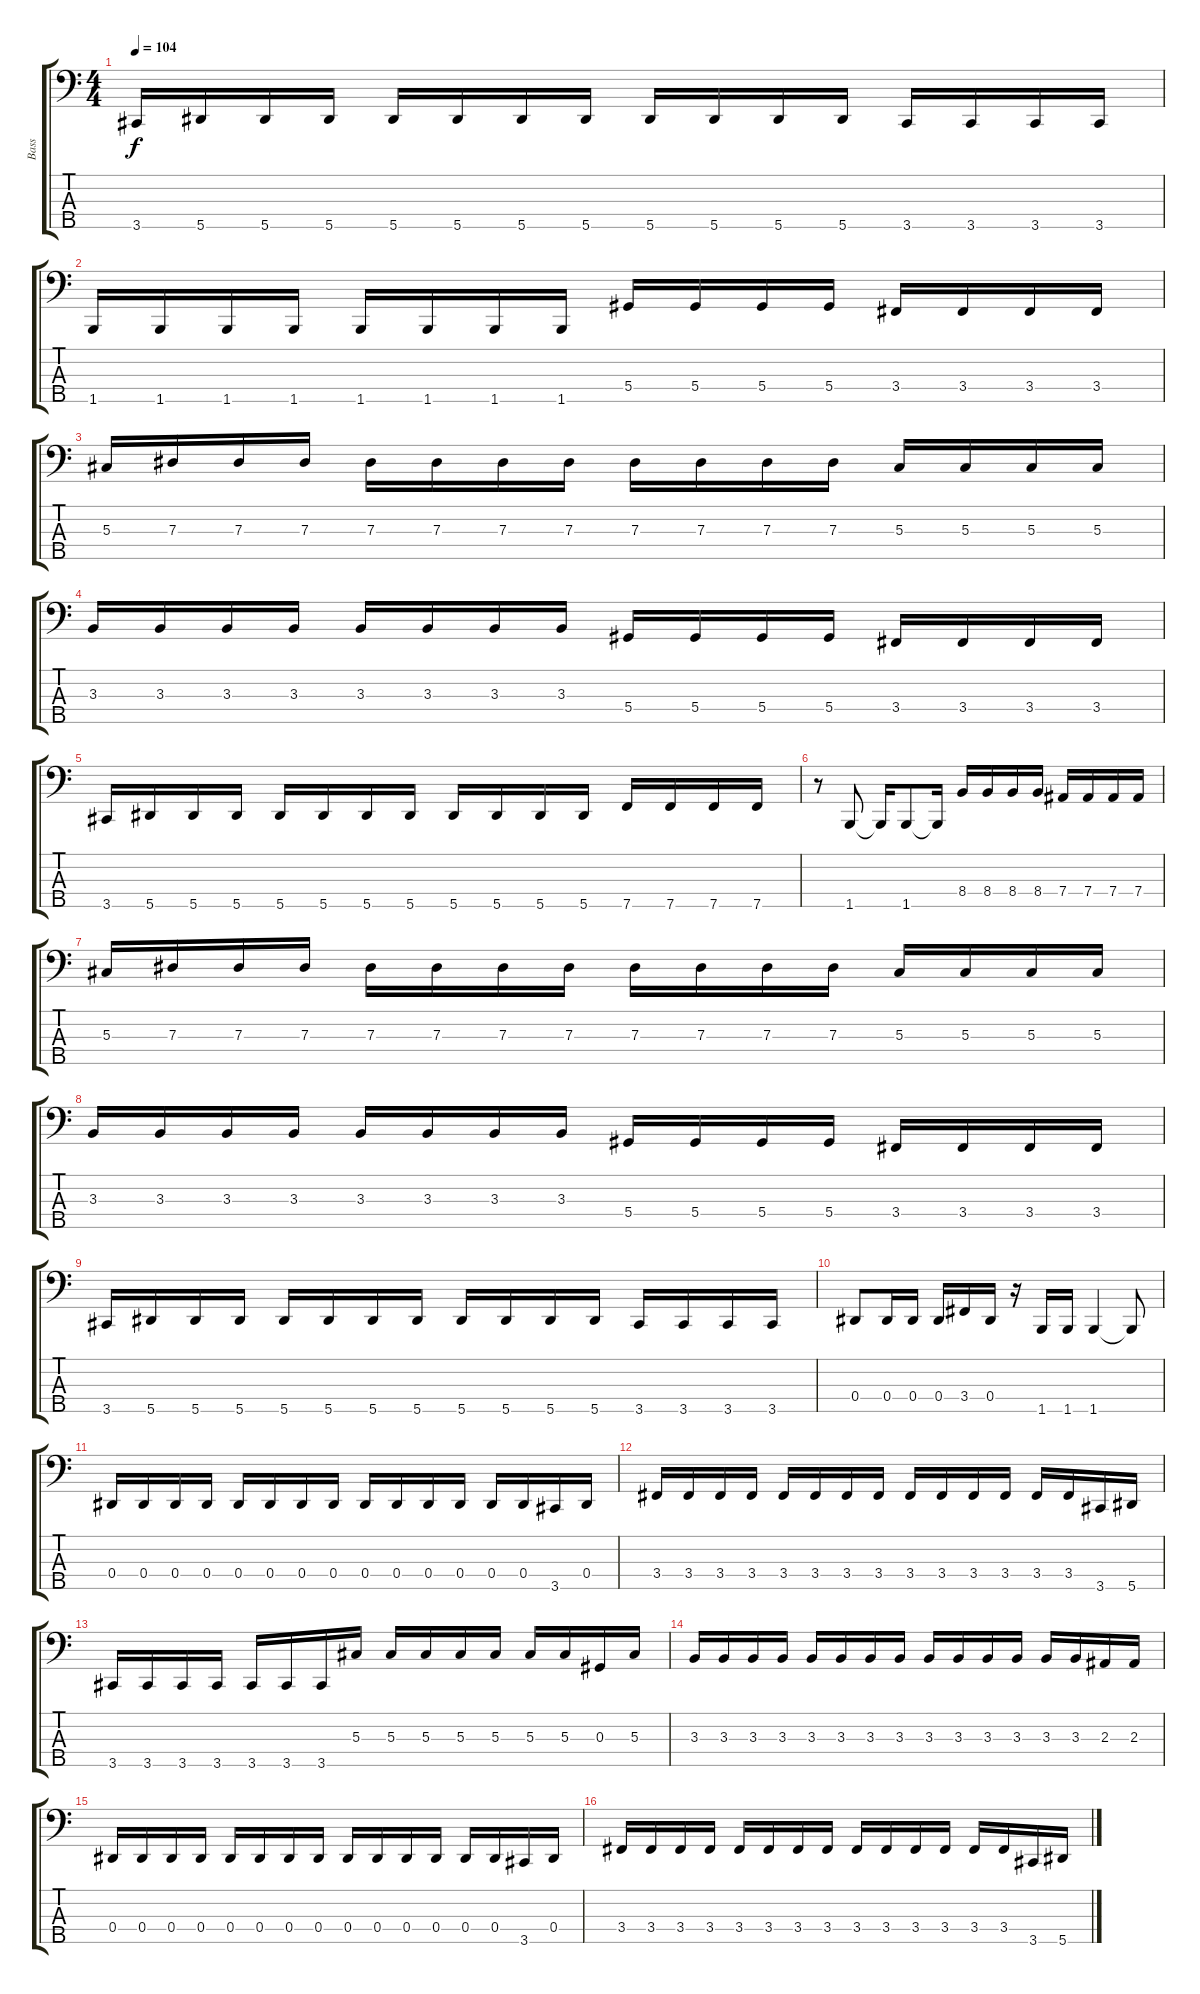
\track ("Bass" "Bass") {instrument electricbassfinger}
\staff {score tabs}
\tuning (Gb2 Db2 Ab1 Eb1 Bb0) {hide}
\ts (4 4)
\tempo 104
\clef f4
\ks c
3.5.16{dy f} 5.5.16 5.5.16 5.5.16 5.5.16 5.5.16 5.5.16 5.5.16 5.5.16 5.5.16 5.5.16 5.5.16 3.5.16 3.5.16 3.5.16 3.5.16 |
1.5.16 1.5.16 1.5.16 1.5.16 1.5.16 1.5.16 1.5.16 1.5.16 5.4.16 5.4.16 5.4.16 5.4.16 3.4.16 3.4.16 3.4.16 3.4.16 |
5.3.16 7.3.16 7.3.16 7.3.16 7.3.16 7.3.16 7.3.16 7.3.16 7.3.16 7.3.16 7.3.16 7.3.16 5.3.16 5.3.16 5.3.16 5.3.16 |
3.3.16 3.3.16 3.3.16 3.3.16 3.3.16 3.3.16 3.3.16 3.3.16 5.4.16 5.4.16 5.4.16 5.4.16 3.4.16 3.4.16 3.4.16 3.4.16 |
3.5.16 5.5.16 5.5.16 5.5.16 5.5.16 5.5.16 5.5.16 5.5.16 5.5.16 5.5.16 5.5.16 5.5.16 7.5.16 7.5.16 7.5.16 7.5.16 |
r.8 1.5.8 1.5{t}.16 1.5.8 1.5{t}.16 8.4.16 8.4.16 8.4.16 8.4.16 7.4.16 7.4.16 7.4.16 7.4.16 |
5.3.16 7.3.16 7.3.16 7.3.16 7.3.16 7.3.16 7.3.16 7.3.16 7.3.16 7.3.16 7.3.16 7.3.16 5.3.16 5.3.16 5.3.16 5.3.16 |
3.3.16 3.3.16 3.3.16 3.3.16 3.3.16 3.3.16 3.3.16 3.3.16 5.4.16 5.4.16 5.4.16 5.4.16 3.4.16 3.4.16 3.4.16 3.4.16 |
3.5.16 5.5.16 5.5.16 5.5.16 5.5.16 5.5.16 5.5.16 5.5.16 5.5.16 5.5.16 5.5.16 5.5.16 3.5.16 3.5.16 3.5.16 3.5.16 |
0.4.8 0.4.16 0.4.16 0.4.16 3.4.16 0.4.16 r.16 1.5.16 1.5.16 1.5.4 1.5{t}.8 |
0.4.16 0.4.16 0.4.16 0.4.16 0.4.16 0.4.16 0.4.16 0.4.16 0.4.16 0.4.16 0.4.16 0.4.16 0.4.16 0.4.16 3.5.16 0.4.16 |
3.4.16 3.4.16 3.4.16 3.4.16 3.4.16 3.4.16 3.4.16 3.4.16 3.4.16 3.4.16 3.4.16 3.4.16 3.4.16 3.4.16 3.5.16 5.5.16 |
3.5.16 3.5.16 3.5.16 3.5.16 3.5.16 3.5.16 3.5.16 5.3.16 5.3.16 5.3.16 5.3.16 5.3.16 5.3.16 5.3.16 0.3.16 5.3.16 |
3.3.16 3.3.16 3.3.16 3.3.16 3.3.16 3.3.16 3.3.16 3.3.16 3.3.16 3.3.16 3.3.16 3.3.16 3.3.16 3.3.16 2.3.16 2.3.16 |
0.4.16 0.4.16 0.4.16 0.4.16 0.4.16 0.4.16 0.4.16 0.4.16 0.4.16 0.4.16 0.4.16 0.4.16 0.4.16 0.4.16 3.5.16 0.4.16 |
3.4.16 3.4.16 3.4.16 3.4.16 3.4.16 3.4.16 3.4.16 3.4.16 3.4.16 3.4.16 3.4.16 3.4.16 3.4.16 3.4.16 3.5.16 5.5.16
